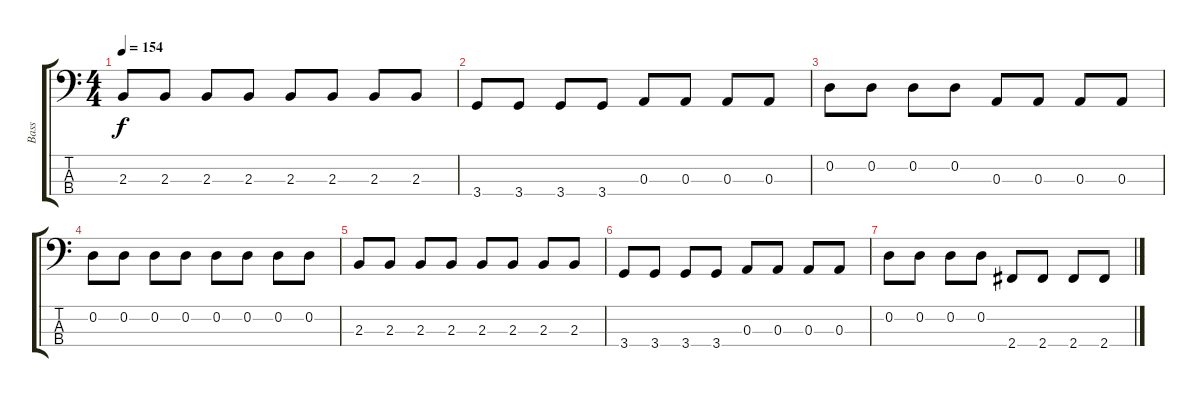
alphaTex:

\track ("Bass" "Bass") {instrument electricbassfinger}
\staff {score tabs}
\tuning (G2 D2 A1 E1) {hide}
\ts (4 4)
\tempo 154
\clef f4
\ks c
2.3.8{dy f} 2.3.8 2.3.8 2.3.8 2.3.8 2.3.8 2.3.8 2.3.8 |
3.4.8 3.4.8 3.4.8 3.4.8 0.3.8 0.3.8 0.3.8 0.3.8 |
0.2.8 0.2.8 0.2.8 0.2.8 0.3.8 0.3.8 0.3.8 0.3.8 |
0.2.8 0.2.8 0.2.8 0.2.8 0.2.8 0.2.8 0.2.8 0.2.8 |
2.3.8 2.3.8 2.3.8 2.3.8 2.3.8 2.3.8 2.3.8 2.3.8 |
3.4.8 3.4.8 3.4.8 3.4.8 0.3.8 0.3.8 0.3.8 0.3.8 |
0.2.8 0.2.8 0.2.8 0.2.8 2.4.8 2.4.8 2.4.8 2.4.8
